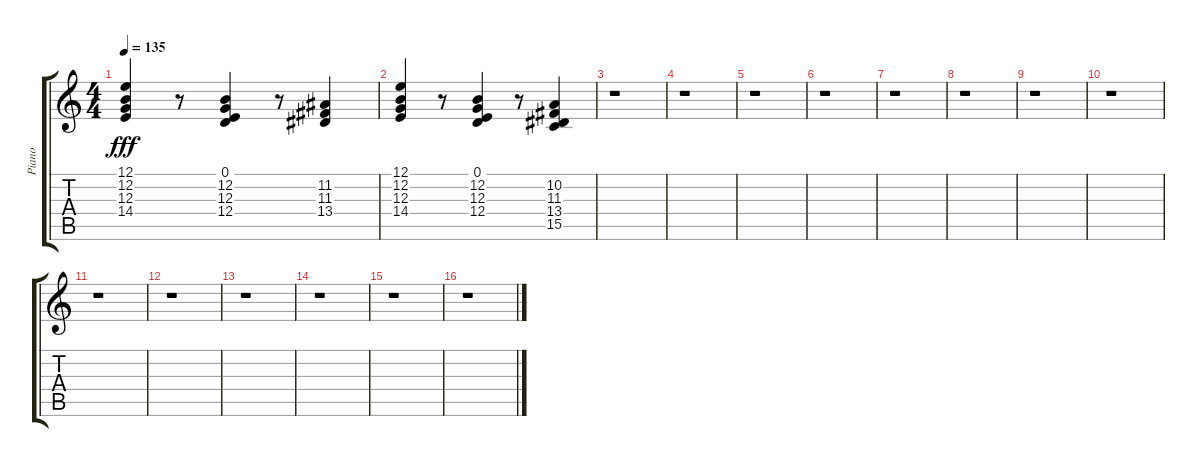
\track ("Piano" "Piano") {instrument honkytonkpiano}
\staff {score tabs}
\tuning (E4 B3 G3 D3 A2 E2) {hide}
\ts (4 4)
\tempo 135
\clef g2
\ks c
(12.1 12.2 12.3 14.4).4{dy fff} r.8 (0.1 12.2 12.3 12.4).4 r.8 (11.2 11.3 13.4).4 |
(12.1 12.2 12.3 14.4).4 r.8 (0.1 12.2 12.3 12.4).4 r.8 (10.2 11.3 13.4 15.5).4 |
r.1 |
r.1 |
r.1 |
r.1 |
r.1 |
r.1 |
r.1 |
r.1 |
r.1 |
r.1 |
r.1 |
r.1 |
r.1 |
r.1
